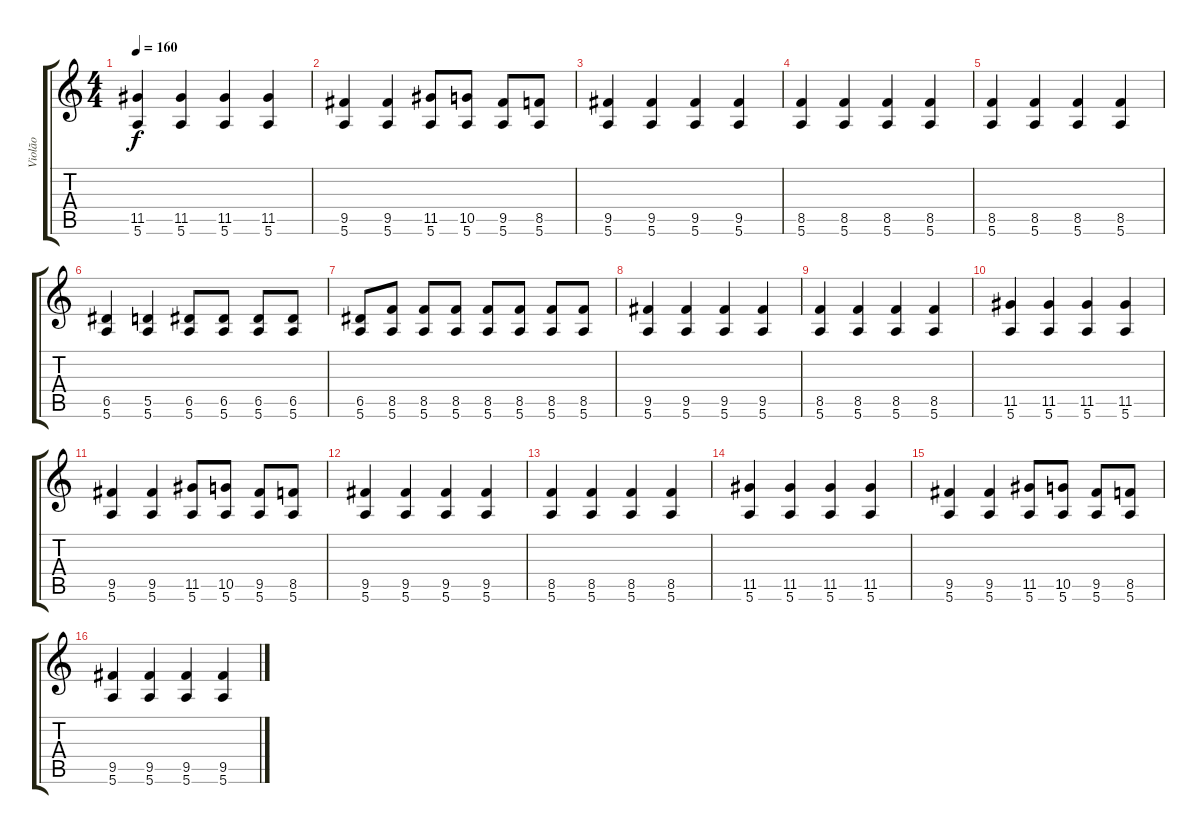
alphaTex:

\track ("Violão" "Violão") {instrument acousticguitarsteel}
\staff {score tabs}
\tuning (E4 B3 G3 D3 A2 E2) {hide}
\ts (4 4)
\tempo 160
\clef g2
\ks c
(11.5 5.6).4{dy f} (11.5 5.6).4 (11.5 5.6).4 (11.5 5.6).4 |
(9.5 5.6).4 (9.5 5.6).4 (11.5 5.6).8 (10.5 5.6).8 (9.5 5.6).8 (8.5 5.6).8 |
(9.5 5.6).4 (9.5 5.6).4 (9.5 5.6).4 (9.5 5.6).4 |
(8.5 5.6).4 (8.5 5.6).4 (8.5 5.6).4 (8.5 5.6).4 |
(8.5 5.6).4 (8.5 5.6).4 (8.5 5.6).4 (8.5 5.6).4 |
(6.5 5.6).4 (5.5 5.6).4 (6.5 5.6).8 (6.5 5.6).8 (6.5 5.6).8 (6.5 5.6).8 |
(6.5 5.6).8 (8.5 5.6).8 (8.5 5.6).8 (8.5 5.6).8 (8.5 5.6).8 (8.5 5.6).8 (8.5 5.6).8 (8.5 5.6).8 |
(9.5 5.6).4 (9.5 5.6).4 (9.5 5.6).4 (9.5 5.6).4 |
(8.5 5.6).4 (8.5 5.6).4 (8.5 5.6).4 (8.5 5.6).4 |
(11.5 5.6).4 (11.5 5.6).4 (11.5 5.6).4 (11.5 5.6).4 |
(9.5 5.6).4 (9.5 5.6).4 (11.5 5.6).8 (10.5 5.6).8 (9.5 5.6).8 (8.5 5.6).8 |
(9.5 5.6).4 (9.5 5.6).4 (9.5 5.6).4 (9.5 5.6).4 |
(8.5 5.6).4 (8.5 5.6).4 (8.5 5.6).4 (8.5 5.6).4 |
(11.5 5.6).4 (11.5 5.6).4 (11.5 5.6).4 (11.5 5.6).4 |
(9.5 5.6).4 (9.5 5.6).4 (11.5 5.6).8 (10.5 5.6).8 (9.5 5.6).8 (8.5 5.6).8 |
(9.5 5.6).4 (9.5 5.6).4 (9.5 5.6).4 (9.5 5.6).4
